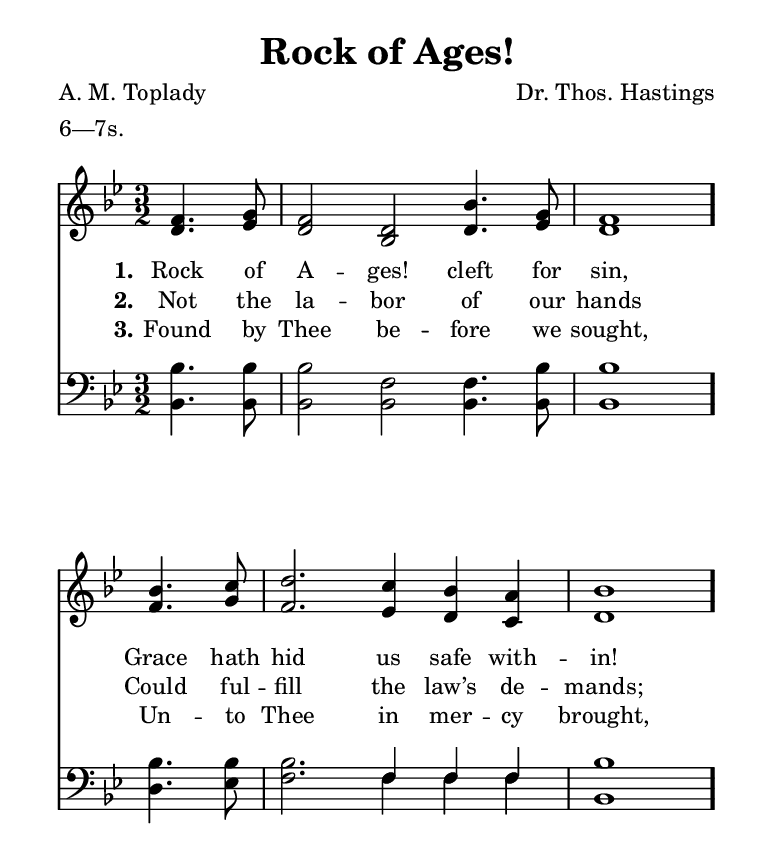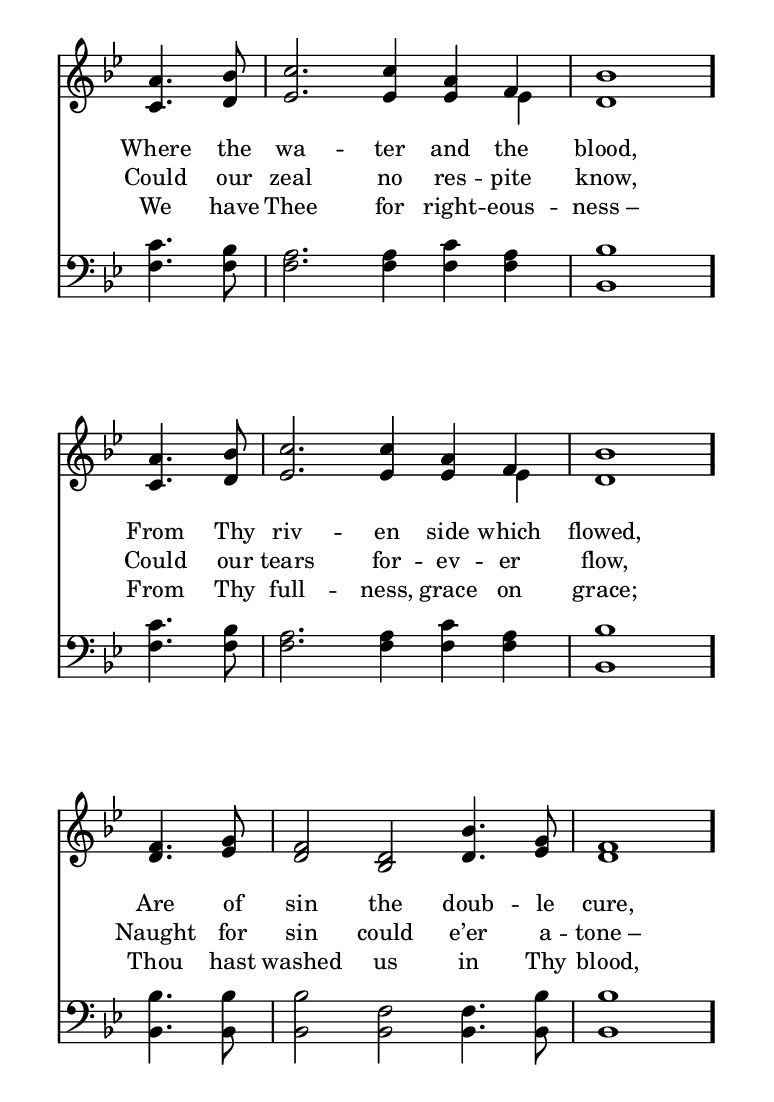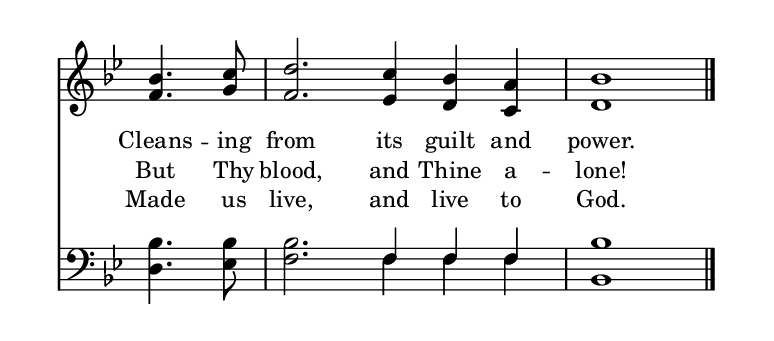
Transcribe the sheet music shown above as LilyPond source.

\include "common/global.ily"
\paper {
  \include "common/paper.ily"
  ragged-bottom = ##t
  system-system-spacing.padding = 11
}

\header{
  %gospel
  hymnnumber = "259"
  title = "Rock of Ages!"
  tunename = "Toplady"
  meter = "6—7s."
  poet = "A. M. Toplady"
  composer = "Dr. Thos. Hastings"
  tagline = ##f
}

global = {
  \include "common/overrides.ily"
  \override Staff.TimeSignature.style = #'numbered
  \time 3/2
  \override Score.MetronomeMark.transparent = ##t % hide all fermata changes too
  \tempo 2=70
  \key bes \major
  \partial 2
  \autoBeamOff
}

patternA = { c4. c8 | c2 c c4. c8 | c1 }
patternB = { c4. c8 | c2. c4 c c | c1 }

notesSoprano = {
\global
\relative c' {

  \changePitch \patternA { f g | f d bes' g | f }
  \changePitch \patternB { bes c | d c bes a | bes }
  \changePitch \patternB { a bes | c c a f | bes}
  \changePitch \patternB { a bes | c c a f | bes}
  \changePitch \patternA { f g | f d bes' g | f }
  \changePitch \patternB { bes c | d c bes a | bes }

  \bar "|."

}
}

notesAlto = {
\global
\relative e' {

  \changePitch \patternA { d ees | d bes d ees | d }
  \changePitch \patternB { f g | f ees d c | d }
  \changePitch \patternB { c d | ees ees ees ees | d }
  \changePitch \patternB { c d | ees ees ees ees | d }
  \changePitch \patternA { d ees | d bes d ees | d }
  \changePitch \patternB { f g | f ees d c | d }

}
}

notesTenor = {
\global
\relative a {

  \changePitch \patternA { bes bes | bes f f bes | bes }
  \changePitch \patternB { bes bes | bes f f f | bes }
  \changePitch \patternB { c bes | a a c a | bes }
  \changePitch \patternB { c bes | a a c a | bes }
  \changePitch \patternA { bes bes | bes f f bes | bes }
  \changePitch \patternB { bes bes | bes f f f | bes }

}
}

notesBass = {
\global
\relative f, {

  \changePitch \patternA { bes bes | bes bes bes bes | bes }
  \changePitch \patternB { d ees | f f f f | bes, }
  \changePitch \patternB { f' f | f f f f | bes, }
  \changePitch \patternB { f' f | f f f f | bes, }
  \changePitch \patternA { bes bes | bes bes bes bes | bes }
  \changePitch \patternB { d ees | f f f f | bes, }

}
}

wordsA = \lyricmode {
\set stanza = "1."

Rock of A -- ges! cleft for sin, \bar "."
Grace hath hid us safe with -- in! \bar "."
Where the wa -- ter and the blood, \bar "."
From Thy riv -- en side which flowed, \bar "."
Are of sin the doub -- le cure, \bar "."
Cleans -- ing from its guilt and power. \bar "."

}

wordsB = \lyricmode {
\set stanza = "2."

Not the la -- bor of our hands
Could ful -- fill the law’s de -- mands;
Could our zeal no res -- pite know,
Could our tears for -- ev -- er flow,
Naught for sin could e’er a -- tone_–
But Thy blood, and Thine a -- lone!

}

wordsC = \lyricmode {
\set stanza = "3."

Found by Thee be -- fore we sought,
Un -- to Thee in mer -- cy brought,
We have Thee for right -- eous -- ness_–
From Thy full -- ness, grace on grace;
Thou hast washed us in Thy blood,
Made us live, and live to God.

}

\score {
  \context ChoirStaff <<
    \context Staff = upper <<
      \set Staff.autoBeaming = ##f
      \set ChoirStaff.systemStartDelimiter = #'SystemStartBar
      \set ChoirStaff.printPartCombineTexts = ##f
      \partcombine #'(2 . 11) \notesSoprano \notesAlto
      \context NullVoice = sopranos { \voiceOne << \notesSoprano >> }
      \context Lyrics = one   \lyricsto sopranos \wordsA
      \context Lyrics = two   \lyricsto sopranos \wordsB
      \context Lyrics = three \lyricsto sopranos \wordsC
    >>
    \context Staff = men <<
      \set Staff.autoBeaming = ##f
      \clef bass
      \set ChoirStaff.printPartCombineTexts = ##f
      \partcombine #'(2 . 11) \notesTenor \notesBass
    >>
  >>
  \layout {
    \include "common/layout.ily"
  }
  \midi{
    \include "common/midi.ily"
  }
}

\version "2.19.49"  % necessary for upgrading to future LilyPond versions.

% vi:set et ts=2 sw=2 ai nocindent syntax=lilypond:
